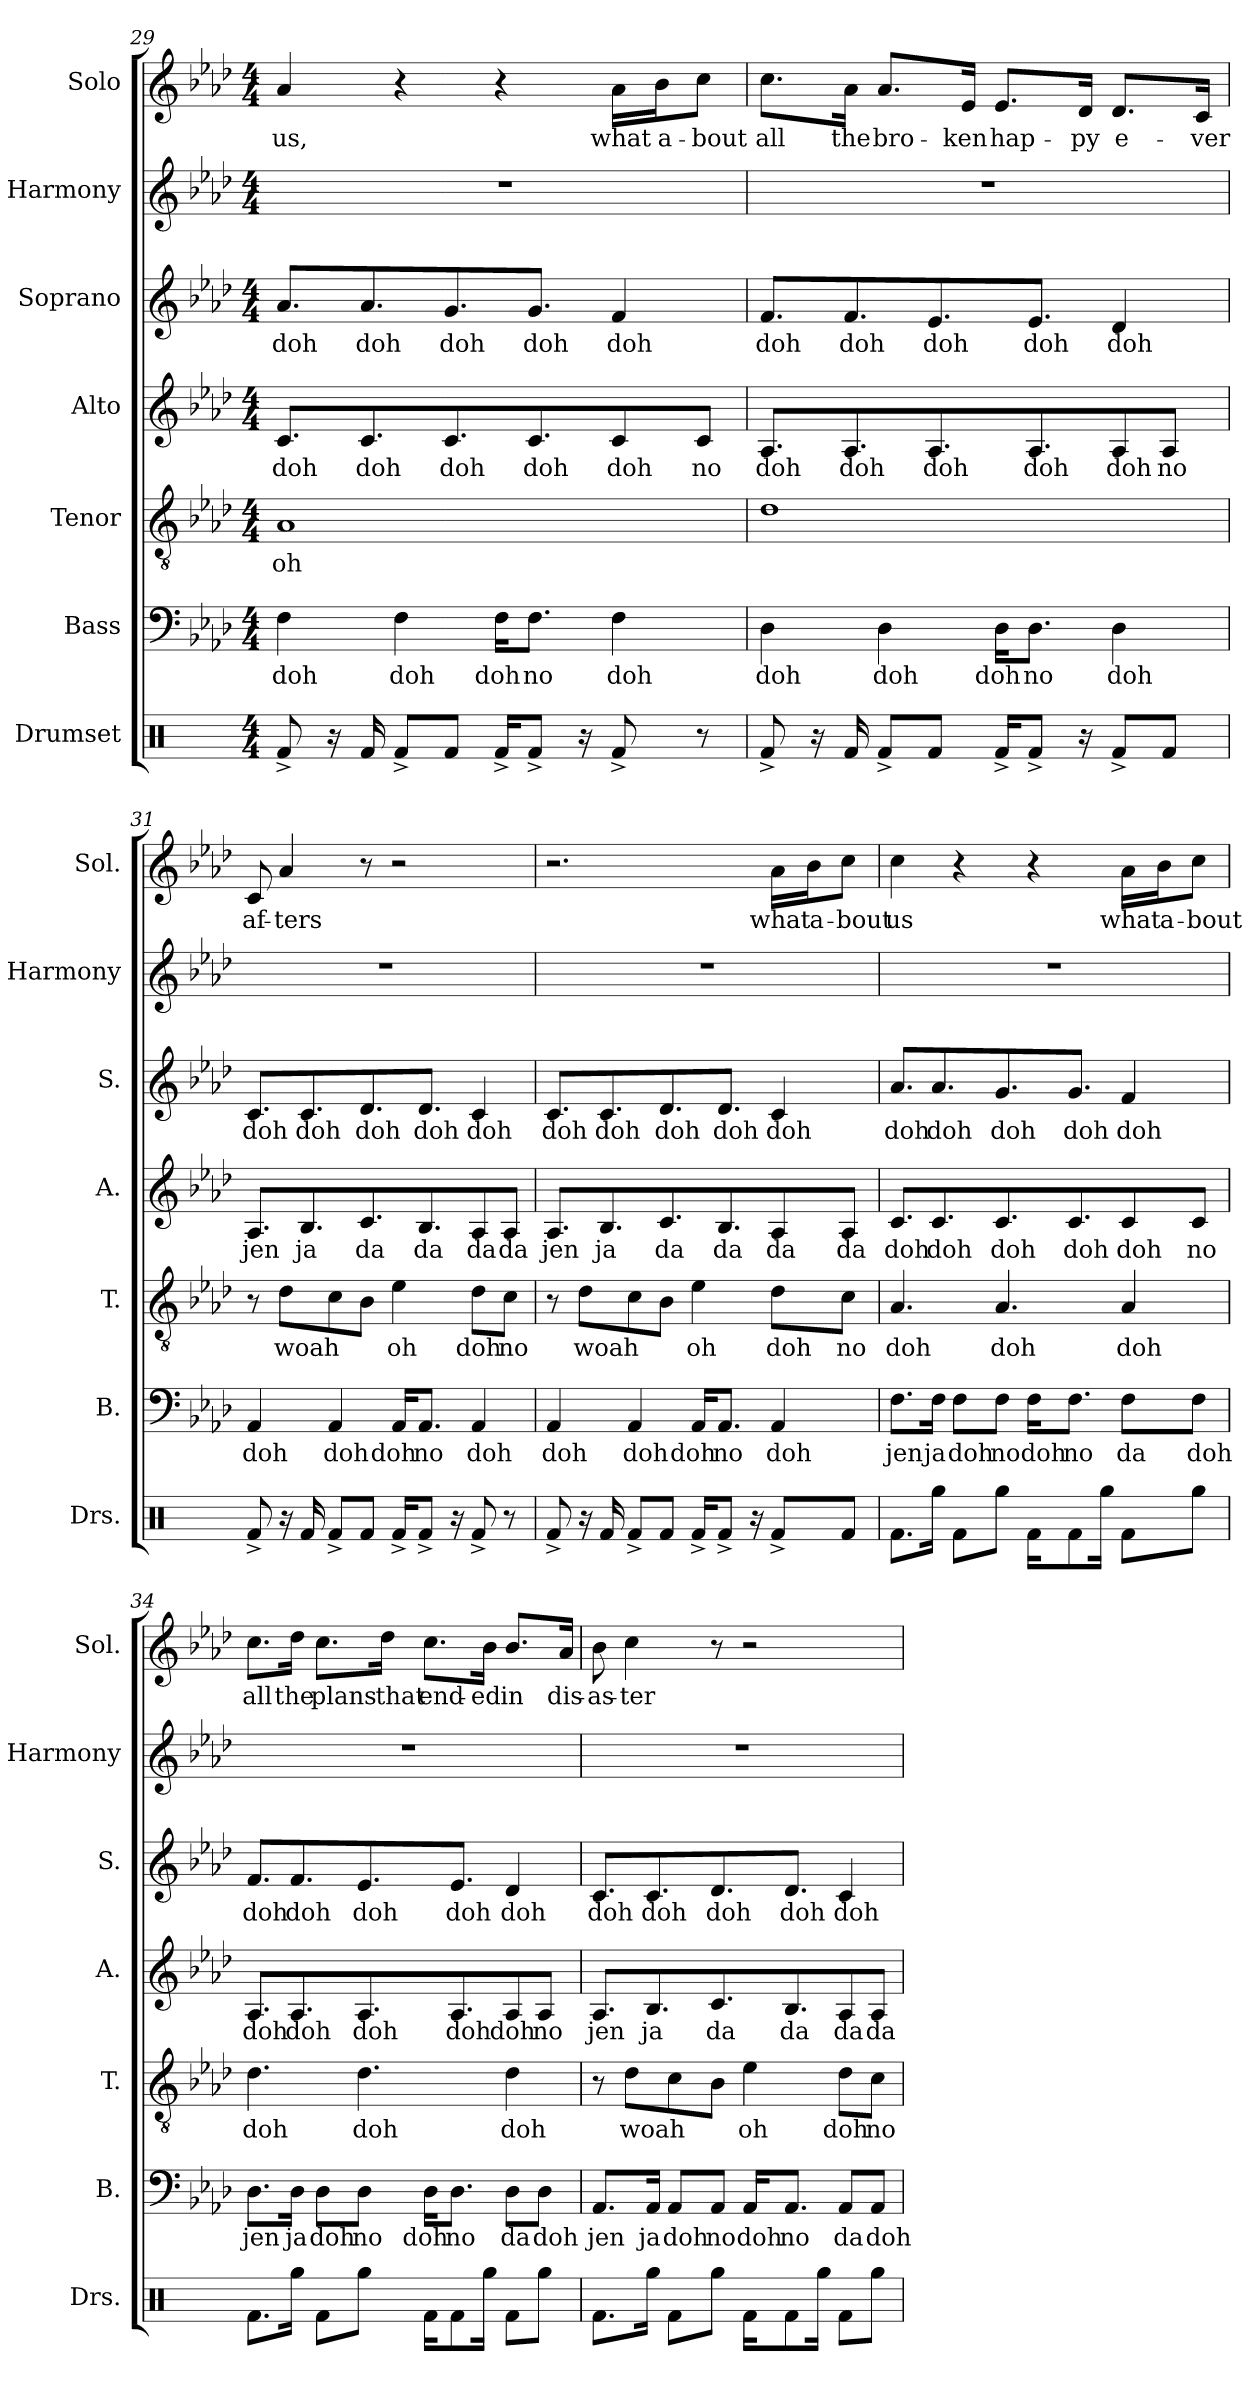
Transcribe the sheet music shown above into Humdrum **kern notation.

**kern	**kern	**text	**kern	**text	**kern	**text	**kern	**text	**kern	**kern	**text
*part7	*part6	*part6	*part5	*part5	*part4	*part4	*part3	*part3	*part2	*part1	*part1
*staff7	*staff6	*staff6	*staff5	*staff5	*staff4	*staff4	*staff3	*staff3	*staff2	*staff1	*staff1
*I"Drumset	*I"Bass	*	*I"Tenor	*	*I"Alto	*	*I"Soprano	*	*I"Harmony	*I"Solo	*
*I'Drs.	*I'B.	*	*I'T.	*	*I'A.	*	*I'S.	*	*I'Harmony	*I'Sol.	*
*clefX	*clefF4	*	*clefGv2	*	*clefG2	*	*clefG2	*	*clefG2	*clefG2	*
*k[]	*k[b-e-a-d-]	*	*k[b-e-a-d-]	*	*k[b-e-a-d-]	*	*k[b-e-a-d-]	*	*k[b-e-a-d-]	*k[b-e-a-d-]	*
*M4/4	*M4/4	*	*M4/4	*	*M4/4	*	*M4/4	*	*M4/4	*M4/4	*
=29	=29	=29	=29	=29	=29	=29	=29	=29	=29	=29	=29
!	!	!LO:LY:b	!	!LO:LY:b	!	!LO:LY:b	!	!LO:LY:b	!	!	!LO:LY:b
8Rf^/	4F\	doh	1A-	oh	8.c/L	doh	8.a-/L	doh	1r	4a-/	us,
16r	.	.	.	.	.	.	.	.	.	.	.
!	!	!	!	!	!	!LO:LY:b	!	!LO:LY:b	!	!	!
16Rf/	.	.	.	.	8.c/	doh	8.a-/	doh	.	.	.
!	!	!LO:LY:b	!	!	!	!	!	!	!	!	!
8Rf^/L	4F\	doh	.	.	.	.	.	.	.	4r	.
!	!	!	!	!	!	!LO:LY:b	!	!LO:LY:b	!	!	!
8Rf/J	.	.	.	.	8.c/	doh	8.g/	doh	.	.	.
!	!	!LO:LY:b	!	!	!	!	!	!	!	!	!
16Rf^/KL	16F\KL	doh	.	.	.	.	.	.	.	4r	.
!	!	!LO:LY:b	!	!	!	!LO:LY:b	!	!LO:LY:b	!	!	!
8Rf^/J	8.F\J	no	.	.	8.c/	doh	8.g/J	doh	.	.	.
16r	.	.	.	.	.	.	.	.	.	.	.
!	!	!LO:LY:b	!	!	!	!LO:LY:b	!	!LO:LY:b	!	!	!LO:LY:b
8Rf^/	4F\	doh	.	.	8c/	doh	4f/	doh	.	16a-\LL	what
!	!	!	!	!	!	!	!	!	!	!	!LO:LY:b
.	.	.	.	.	.	.	.	.	.	16b-\J	a-
!	!	!	!	!	!	!LO:LY:b	!	!	!	!	!LO:LY:b
8r	.	.	.	.	8c/J	no	.	.	.	8cc\J	-bout
=30	=30	=30	=30	=30	=30	=30	=30	=30	=30	=30	=30
!	!	!LO:LY:b	!	!	!	!LO:LY:b	!	!LO:LY:b	!	!	!LO:LY:b
8Rf^/	4D-\	doh	1d-	.	8.A-/L	doh	8.f/L	doh	1r	8.cc\L	all
16r	.	.	.	.	.	.	.	.	.	.	.
!	!	!	!	!	!	!LO:LY:b	!	!LO:LY:b	!	!	!LO:LY:b
16Rf/	.	.	.	.	8.A-/	doh	8.f/	doh	.	16a-\Jk	the
!	!	!LO:LY:b	!	!	!	!	!	!	!	!	!LO:LY:b
8Rf^/L	4D-\	doh	.	.	.	.	.	.	.	8.a-/L	bro-
!	!	!	!	!	!	!LO:LY:b	!	!LO:LY:b	!	!	!
8Rf/J	.	.	.	.	8.A-/	doh	8.e-/	doh	.	.	.
!	!	!	!	!	!	!	!	!	!	!	!LO:LY:b
.	.	.	.	.	.	.	.	.	.	16e-/Jk	-ken
!	!	!LO:LY:b	!	!	!	!	!	!	!	!	!LO:LY:b
16Rf^/KL	16D-\KL	doh	.	.	.	.	.	.	.	8.e-/L	hap-
!	!	!LO:LY:b	!	!	!	!LO:LY:b	!	!LO:LY:b	!	!	!
8Rf^/J	8.D-\J	no	.	.	8.A-/	doh	8.e-/J	doh	.	.	.
!	!	!	!	!	!	!	!	!	!	!	!LO:LY:b
16r	.	.	.	.	.	.	.	.	.	16d-/Jk	-py
!	!	!LO:LY:b	!	!	!	!LO:LY:b	!	!LO:LY:b	!	!	!LO:LY:b
8Rf^/L	4D-\	doh	.	.	8A-/	doh	4d-/	doh	.	8.d-/L	e-
!	!	!	!	!	!	!LO:LY:b	!	!	!	!	!
8Rf/J	.	.	.	.	8A-/J	no	.	.	.	.	.
!	!	!	!	!	!	!	!	!	!	!	!LO:LY:b
.	.	.	.	.	.	.	.	.	.	16c/Jk	-ver
!!LO:PB:g=z
=31	=31	=31	=31	=31	=31	=31	=31	=31	=31	=31	=31
!	!	!LO:LY:b	!	!	!	!LO:LY:b	!	!LO:LY:b	!	!	!LO:LY:b
8Rf^/	4AA-/	doh	8r	.	8.A-/L	jen	8.c/L	doh	1r	8c/	af-
!	!	!	!	!LO:LY:b	!	!	!	!	!	!	!LO:LY:b
16r	.	.	8d-\L	woah	.	.	.	.	.	4a-/	-ters
!	!	!	!	!	!	!LO:LY:b	!	!LO:LY:b	!	!	!
16Rf/	.	.	.	.	8.B-/	ja	8.c/	doh	.	.	.
!	!	!LO:LY:b	!	!	!	!	!	!	!	!	!
8Rf^/L	4AA-/	doh	8c\	.	.	.	.	.	.	.	.
!	!	!	!	!	!	!LO:LY:b	!	!LO:LY:b	!	!	!
8Rf/J	.	.	8B-\J	.	8.c/	da	8.d-/	doh	.	8r	.
!	!	!LO:LY:b	!	!LO:LY:b	!	!	!	!	!	!	!
16Rf^/KL	16AA-/KL	doh	4e-\	oh	.	.	.	.	.	2r	.
!	!	!LO:LY:b	!	!	!	!LO:LY:b	!	!LO:LY:b	!	!	!
8Rf^/J	8.AA-/J	no	.	.	8.B-/	da	8.d-/J	doh	.	.	.
16r	.	.	.	.	.	.	.	.	.	.	.
!	!	!LO:LY:b	!	!LO:LY:b	!	!LO:LY:b	!	!LO:LY:b	!	!	!
8Rf^/	4AA-/	doh	8d-\L	doh	8A-/	da	4c/	doh	.	.	.
!	!	!	!	!LO:LY:b	!	!LO:LY:b	!	!	!	!	!
8r	.	.	8c\J	no	8A-/J	da	.	.	.	.	.
=32	=32	=32	=32	=32	=32	=32	=32	=32	=32	=32	=32
!	!	!LO:LY:b	!	!	!	!LO:LY:b	!	!LO:LY:b	!	!	!
8Rf^/	4AA-/	doh	8r	.	8.A-/L	jen	8.c/L	doh	1r	2.r	.
!	!	!	!	!LO:LY:b	!	!	!	!	!	!	!
16r	.	.	8d-\L	woah	.	.	.	.	.	.	.
!	!	!	!	!	!	!LO:LY:b	!	!LO:LY:b	!	!	!
16Rf/	.	.	.	.	8.B-/	ja	8.c/	doh	.	.	.
!	!	!LO:LY:b	!	!	!	!	!	!	!	!	!
8Rf^/L	4AA-/	doh	8c\	.	.	.	.	.	.	.	.
!	!	!	!	!	!	!LO:LY:b	!	!LO:LY:b	!	!	!
8Rf/J	.	.	8B-\J	.	8.c/	da	8.d-/	doh	.	.	.
!	!	!LO:LY:b	!	!LO:LY:b	!	!	!	!	!	!	!
16Rf^/KL	16AA-/KL	doh	4e-\	oh	.	.	.	.	.	.	.
!	!	!LO:LY:b	!	!	!	!LO:LY:b	!	!LO:LY:b	!	!	!
8Rf^/J	8.AA-/J	no	.	.	8.B-/	da	8.d-/J	doh	.	.	.
16r	.	.	.	.	.	.	.	.	.	.	.
!	!	!LO:LY:b	!	!LO:LY:b	!	!LO:LY:b	!	!LO:LY:b	!	!	!LO:LY:b
8Rf^/L	4AA-/	doh	8d-\L	doh	8A-/	da	4c/	doh	.	16a-\LL	what
!	!	!	!	!	!	!	!	!	!	!	!LO:LY:b
.	.	.	.	.	.	.	.	.	.	16b-\J	a-
!	!	!	!	!LO:LY:b	!	!LO:LY:b	!	!	!	!	!LO:LY:b
8Rf/J	.	.	8c\J	no	8A-/J	da	.	.	.	8cc\J	-bout
=33	=33	=33	=33	=33	=33	=33	=33	=33	=33	=33	=33
!	!	!LO:LY:b	!	!LO:LY:b	!	!LO:LY:b	!	!LO:LY:b	!	!	!LO:LY:b
8.Rf\L	8.F\L	jen	4.A-/	doh	8.c/L	doh	8.a-/L	doh	1r	4cc\	us
!	!	!LO:LY:b	!	!	!	!LO:LY:b	!	!LO:LY:b	!	!	!
16Rgg\Jk	16F\Jk	ja	.	.	8.c/	doh	8.a-/	doh	.	.	.
!	!	!LO:LY:b	!	!	!	!	!	!	!	!	!
8Rf\L	8F\L	doh	.	.	.	.	.	.	.	4r	.
!	!	!LO:LY:b	!	!LO:LY:b	!	!LO:LY:b	!	!LO:LY:b	!	!	!
8Rgg\J	8F\J	no	4.A-/	doh	8.c/	doh	8.g/	doh	.	.	.
!	!	!LO:LY:b	!	!	!	!	!	!	!	!	!
16Rf\KL	16F\KL	doh	.	.	.	.	.	.	.	4r	.
!	!	!LO:LY:b	!	!	!	!LO:LY:b	!	!LO:LY:b	!	!	!
8Rf\	8.F\J	no	.	.	8.c/	doh	8.g/J	doh	.	.	.
16Rgg\Jk	.	.	.	.	.	.	.	.	.	.	.
!	!	!LO:LY:b	!	!LO:LY:b	!	!LO:LY:b	!	!LO:LY:b	!	!	!LO:LY:b
8Rf\L	8F\L	da	4A-/	doh	8c/	doh	4f/	doh	.	16a-\LL	what
!	!	!	!	!	!	!	!	!	!	!	!LO:LY:b
.	.	.	.	.	.	.	.	.	.	16b-\J	a-
!	!	!LO:LY:b	!	!	!	!LO:LY:b	!	!	!	!	!LO:LY:b
8Rgg\J	8F\J	doh	.	.	8c/J	no	.	.	.	8cc\J	-bout
!!LO:LB:g=z
=34	=34	=34	=34	=34	=34	=34	=34	=34	=34	=34	=34
!	!	!LO:LY:b	!	!LO:LY:b	!	!LO:LY:b	!	!LO:LY:b	!	!	!LO:LY:b
8.Rf\L	8.D-\L	jen	4.d-\	doh	8.A-/L	doh	8.f/L	doh	1r	8.cc\L	all
!	!	!LO:LY:b	!	!	!	!LO:LY:b	!	!LO:LY:b	!	!	!LO:LY:b
16Rgg\Jk	16D-\Jk	ja	.	.	8.A-/	doh	8.f/	doh	.	16dd-\Jk	the
!	!	!LO:LY:b	!	!	!	!	!	!	!	!	!LO:LY:b
8Rf\L	8D-\L	doh	.	.	.	.	.	.	.	8.cc\L	plans
!	!	!LO:LY:b	!	!LO:LY:b	!	!LO:LY:b	!	!LO:LY:b	!	!	!
8Rgg\J	8D-\J	no	4.d-\	doh	8.A-/	doh	8.e-/	doh	.	.	.
!	!	!	!	!	!	!	!	!	!	!	!LO:LY:b
.	.	.	.	.	.	.	.	.	.	16dd-\Jk	that
!	!	!LO:LY:b	!	!	!	!	!	!	!	!	!LO:LY:b
16Rf\KL	16D-\KL	doh	.	.	.	.	.	.	.	8.cc\L	end-
!	!	!LO:LY:b	!	!	!	!LO:LY:b	!	!LO:LY:b	!	!	!
8Rf\	8.D-\J	no	.	.	8.A-/	doh	8.e-/J	doh	.	.	.
!	!	!	!	!	!	!	!	!	!	!	!LO:LY:b
16Rgg\Jk	.	.	.	.	.	.	.	.	.	16b-\Jk	-ed
!	!	!LO:LY:b	!	!LO:LY:b	!	!LO:LY:b	!	!LO:LY:b	!	!	!LO:LY:b
8Rf\L	8D-\L	da	4d-\	doh	8A-/	doh	4d-/	doh	.	8.b-/L	in
!	!	!LO:LY:b	!	!	!	!LO:LY:b	!	!	!	!	!
8Rgg\J	8D-\J	doh	.	.	8A-/J	no	.	.	.	.	.
!	!	!	!	!	!	!	!	!	!	!	!LO:LY:b
.	.	.	.	.	.	.	.	.	.	16a-/Jk	dis-
=35	=35	=35	=35	=35	=35	=35	=35	=35	=35	=35	=35
!	!	!LO:LY:b	!	!	!	!LO:LY:b	!	!LO:LY:b	!	!	!LO:LY:b
8.Rf\L	8.AA-/L	jen	8r	.	8.A-/L	jen	8.c/L	doh	1r	8b-\	-as-
!	!	!	!	!LO:LY:b	!	!	!	!	!	!	!LO:LY:b
.	.	.	8d-\L	woah	.	.	.	.	.	4cc\	-ter
!	!	!LO:LY:b	!	!	!	!LO:LY:b	!	!LO:LY:b	!	!	!
16Rgg\Jk	16AA-/Jk	ja	.	.	8.B-/	ja	8.c/	doh	.	.	.
!	!	!LO:LY:b	!	!	!	!	!	!	!	!	!
8Rf\L	8AA-/L	doh	8c\	.	.	.	.	.	.	.	.
!	!	!LO:LY:b	!	!	!	!LO:LY:b	!	!LO:LY:b	!	!	!
8Rgg\J	8AA-/J	no	8B-\J	.	8.c/	da	8.d-/	doh	.	8r	.
!	!	!LO:LY:b	!	!LO:LY:b	!	!	!	!	!	!	!
16Rf\KL	16AA-/KL	doh	4e-\	oh	.	.	.	.	.	2r	.
!	!	!LO:LY:b	!	!	!	!LO:LY:b	!	!LO:LY:b	!	!	!
8Rf\	8.AA-/J	no	.	.	8.B-/	da	8.d-/J	doh	.	.	.
16Rgg\Jk	.	.	.	.	.	.	.	.	.	.	.
!	!	!LO:LY:b	!	!LO:LY:b	!	!LO:LY:b	!	!LO:LY:b	!	!	!
8Rf\L	8AA-/L	da	8d-\L	doh	8A-/	da	4c/	doh	.	.	.
!	!	!LO:LY:b	!	!LO:LY:b	!	!LO:LY:b	!	!	!	!	!
8Rgg\J	8AA-/J	doh	8c\J	no	8A-/J	da	.	.	.	.	.
=	=	=	=	=	=	=	=	=	=	=	=
*-	*-	*-	*-	*-	*-	*-	*-	*-	*-	*-	*-
